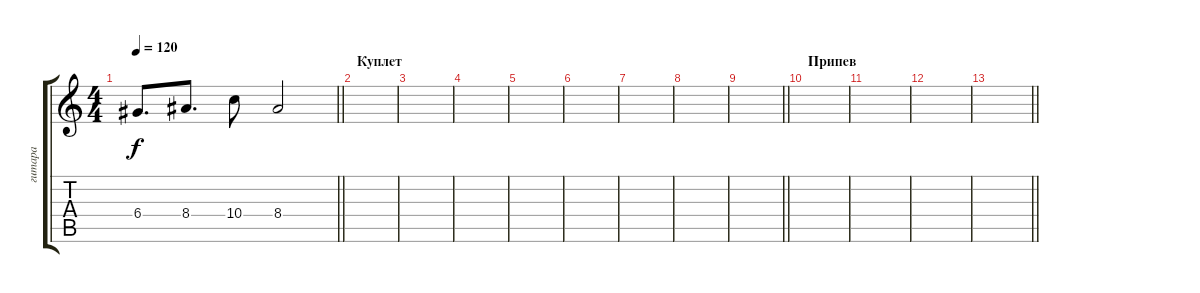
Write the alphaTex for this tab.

\track ("гитара" "гитара") {instrument overdrivenguitar}
\staff {score tabs}
\tuning (E4 B3 G3 D3 A2 E2) {hide}
\ts (4 4)
\tempo 120
\clef g2
\barLineRight lightlight
\ks c
6.4.8{d dy f} 8.4.8{d} 10.4.8 8.4.2 |
\section ("" "Куплет")
|
|
|
|
|
|
|
\barLineRight lightlight
|
\section ("" "Припев")
|
|
|
\barLineRight lightlight
